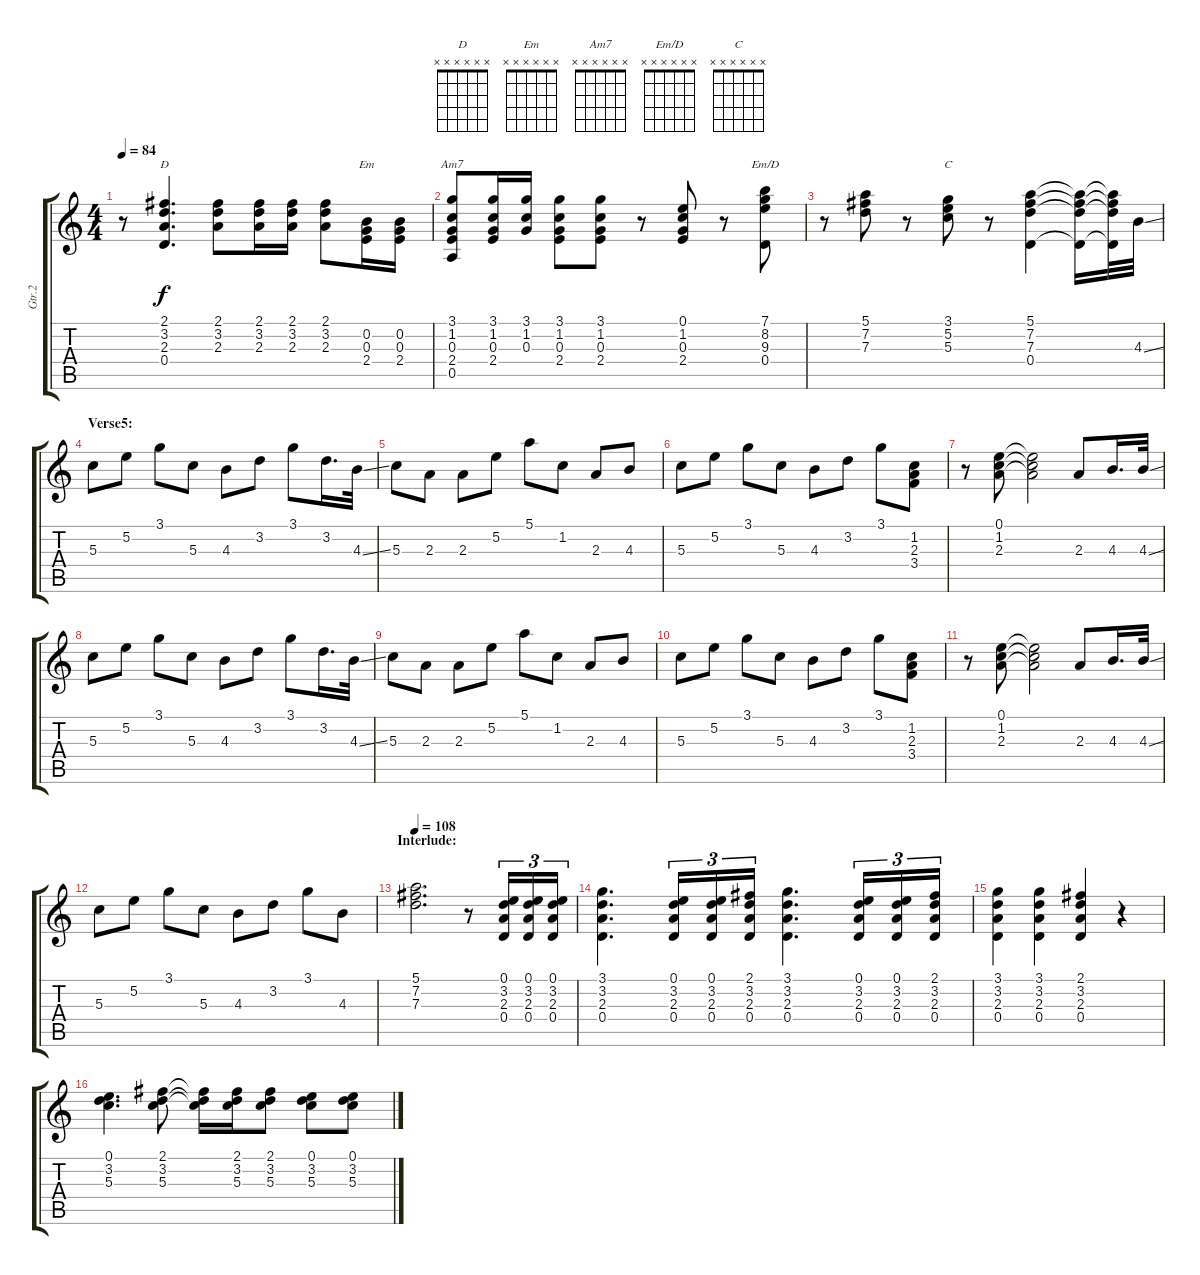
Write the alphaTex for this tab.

\track ("Gtr.2" "Gtr.2") {instrument acousticguitarsteel}
\staff {score tabs}
\tuning (E4 B3 G3 D3 A2 E2) {hide}
\chord ("D" x x x x x x)
\chord ("Em" x x x x x x)
\chord ("Am7" x x x x x x)
\chord ("Em/D" x x x x x x)
\chord ("C" x x x x x x)
\ts (4 4)
\tempo 84
\clef g2
\ks c
r.8{dy f} (2.1 3.2 2.3 0.4).4{d ch "D"} (2.1 3.2 2.3).8 (2.1 3.2 2.3).16 (2.1 3.2 2.3).16 (2.1 3.2 2.3).8 (0.2 0.3 2.4).16{ch "Em"} (0.2 0.3 2.4).16 |
(3.1 1.2 0.3 2.4 0.5).8{ch "Am7"} (3.1 1.2 0.3 2.4).16 (3.1 1.2 0.3).16 (3.1 1.2 0.3 2.4).8 (3.1 1.2 0.3 2.4).8 r.8 (0.1 1.2 0.3 2.4).8 r.8 (7.1 8.2 9.3 0.4).8{ch "Em/D"} |
r.8 (5.1 7.2 7.3).8 r.8 (3.1 5.2 5.3).8{ch "C"} r.8 (5.1 7.2 7.3 0.4).4 (5.1{t} 7.2{t} 7.3{t} 0.4{t}).16 (5.1{t} 7.2{t} 7.3{t} 0.4{t}).32 4.3{ss}.32 |
\section ("" "Verse5:")
5.3.8 5.2.8 3.1.8 5.3.8 4.3.8 3.2.8 3.1.8 3.2.16{d} 4.3{ss}.32 |
5.3.8 2.3.8 2.3.8 5.2.8 5.1.8 1.2.8 2.3.8 4.3.8 |
5.3.8 5.2.8 3.1.8 5.3.8 4.3.8 3.2.8 3.1.8 (1.2 2.3 3.4).8 |
r.8 (0.1 1.2 2.3).8 (0.1{t} 1.2{t} 2.3{t}).2 2.3.8 4.3.16{d} 4.3{ss}.32 |
5.3.8 5.2.8 3.1.8 5.3.8 4.3.8 3.2.8 3.1.8 3.2.16{d} 4.3{ss}.32 |
5.3.8 2.3.8 2.3.8 5.2.8 5.1.8 1.2.8 2.3.8 4.3.8 |
5.3.8 5.2.8 3.1.8 5.3.8 4.3.8 3.2.8 3.1.8 (1.2 2.3 3.4).8 |
r.8 (0.1 1.2 2.3).8 (0.1{t} 1.2{t} 2.3{t}).2 2.3.8 4.3.16{d} 4.3{ss}.32 |
5.3.8 5.2.8 3.1.8 5.3.8 4.3.8 3.2.8 3.1.8 4.3.8 |
\section ("" "Interlude:")
\tempo 108
(5.1 7.2 7.3).2{d} r.8 (0.1 3.2 2.3 0.4).16{tu (3 2)} (0.1 3.2 2.3 0.4).16{tu (3 2)} (0.1 3.2 2.3 0.4).16{tu (3 2)} |
(3.1 3.2 2.3 0.4).4{d} (0.1 3.2 2.3 0.4).16{tu (3 2)} (0.1 3.2 2.3 0.4).16{tu (3 2)} (2.1 3.2 2.3 0.4).16{tu (3 2)} (3.1 3.2 2.3 0.4).4{d} (0.1 3.2 2.3 0.4).16{tu (3 2)} (0.1 3.2 2.3 0.4).16{tu (3 2)} (2.1 3.2 2.3 0.4).16{tu (3 2)} |
(3.1 3.2 2.3 0.4).4 (3.1 3.2 2.3 0.4).4 (2.1 3.2 2.3 0.4).4 r.4 |
(0.1 3.2 5.3).4{d} (2.1 3.2 5.3).8 (2.1{t} 3.2{t} 5.3{t}).16 (2.1 3.2 5.3).16 (2.1 3.2 5.3).8 (0.1 3.2 5.3).8 (0.1 3.2 5.3).8
